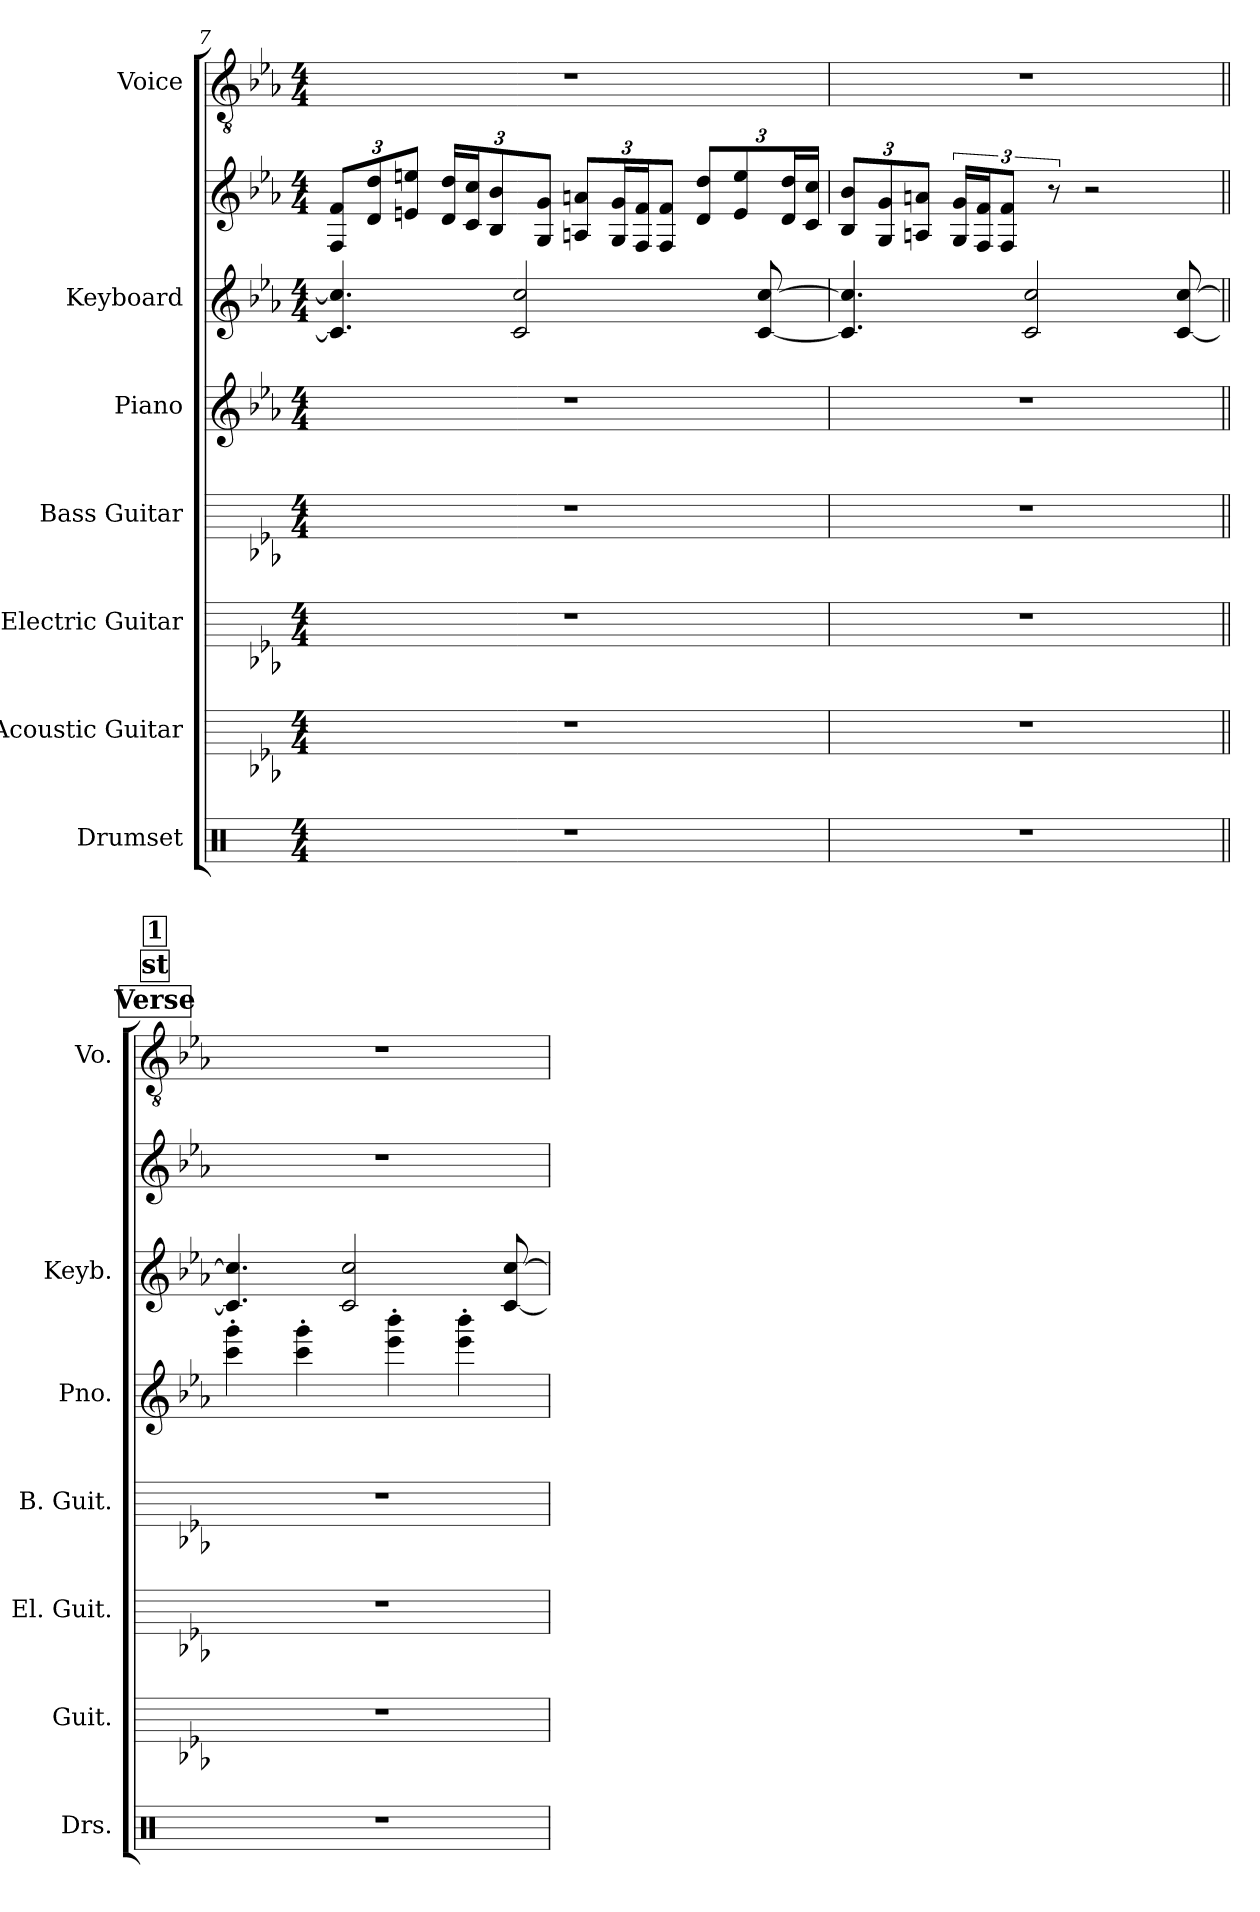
**kern	**kern	**kern	**kern	**kern	**kern	**kern	**kern
*part7	*part6	*part5	*part4	*part3	*part2	*part2	*part1
*staff8	*staff7	*staff6	*staff5	*staff4	*staff3	*staff2	*staff1
*I"Drumset	*I"Acoustic Guitar	*I"Electric Guitar	*I"Bass Guitar	*I"Piano	*I"Keyboard	*	*I"Voice
*I'Drs.	*I'Guit.	*I'El. Guit.	*I'B. Guit.	*I'Pno.	*I'Keyb.	*	*I'Vo.
*clefX	*	*	*	*clefG2	*clefG2	*clefG2	*clefGv2
*	*	*	*ITrd7c12	*	*	*	*
*k[]	*k[b-e-a-]	*k[b-e-a-]	*k[b-e-a-]	*k[b-e-a-]	*k[b-e-a-]	*k[b-e-a-]	*k[b-e-a-]
*M4/4	*M4/4	*M4/4	*M4/4	*M4/4	*M4/4	*M4/4	*M4/4
*	*	*	*	*	*	*Xbrackettup	*
=7	=7	=7	=7	=7	=7	=7	=7
1r	1r	1r	1r	1r	4.c/] 4.cc/]	12F/ 12f/L	1r
.	.	.	.	.	.	12d/ 12dd/	.
.	.	.	.	.	.	12en/ 12een/J	.
.	.	.	.	.	.	24d/ 24dd/LL	.
.	.	.	.	.	.	24c/ 24cc/J	.
.	.	.	.	.	.	12B-/ 12b-/	.
.	.	.	.	.	2c/ 2cc/	.	.
.	.	.	.	.	.	12G/ 12g/J	.
.	.	.	.	.	.	12An/ 12an/L	.
.	.	.	.	.	.	24G/ 24g/L	.
.	.	.	.	.	.	24F/ 24f/J	.
.	.	.	.	.	.	12F/ 12f/J	.
.	.	.	.	.	.	12d/ 12dd/L	.
.	.	.	.	.	.	12e/ 12ee/	.
.	.	.	.	.	[8c/ [8cc/	.	.
.	.	.	.	.	.	24d/ 24dd/L	.
.	.	.	.	.	.	24c/ 24cc/JJ	.
!!LO:LB:g=z
=8	=8	=8	=8	=8	=8	=8	=8
1r	1r	1r	1r	1r	4.c/] 4.cc/]	12B-/ 12b-/L	1r
.	.	.	.	.	.	12G/ 12g/	.
.	.	.	.	.	.	12An/ 12an/J	.
*	*	*	*	*	*	*brackettup	*
.	.	.	.	.	.	24G/ 24g/LL	.
.	.	.	.	.	.	24F/ 24f/J	.
.	.	.	.	.	.	12F/ 12f/J	.
.	.	.	.	.	2c/ 2cc/	.	.
.	.	.	.	.	.	12r	.
.	.	.	.	.	.	2r	.
.	.	.	.	.	[8c/ [8cc/	.	.
!!LO:REH:place=s1:a:t=Verse
!!LO:REH:place=s1:a:t=st
!!LO:REH:place=s1:a:B:fs=14:t=1
=9||	=9||	=9||	=9||	=9||	=9||	=9||	=9||
1r	1r	1r	1r	4ccc\' 4ggg\'	4.c/] 4.cc/]	1r	1r
.	.	.	.	4ccc\' 4ggg\'	.	.	.
.	.	.	.	.	2c/ 2cc/	.	.
.	.	.	.	4eee-\' 4bbb-\'	.	.	.
.	.	.	.	4eee-\' 4bbb-\'	.	.	.
.	.	.	.	.	[8c/ [8cc/	.	.
=	=	=	=	=	=	=	=
*-	*-	*-	*-	*-	*-	*-	*-
